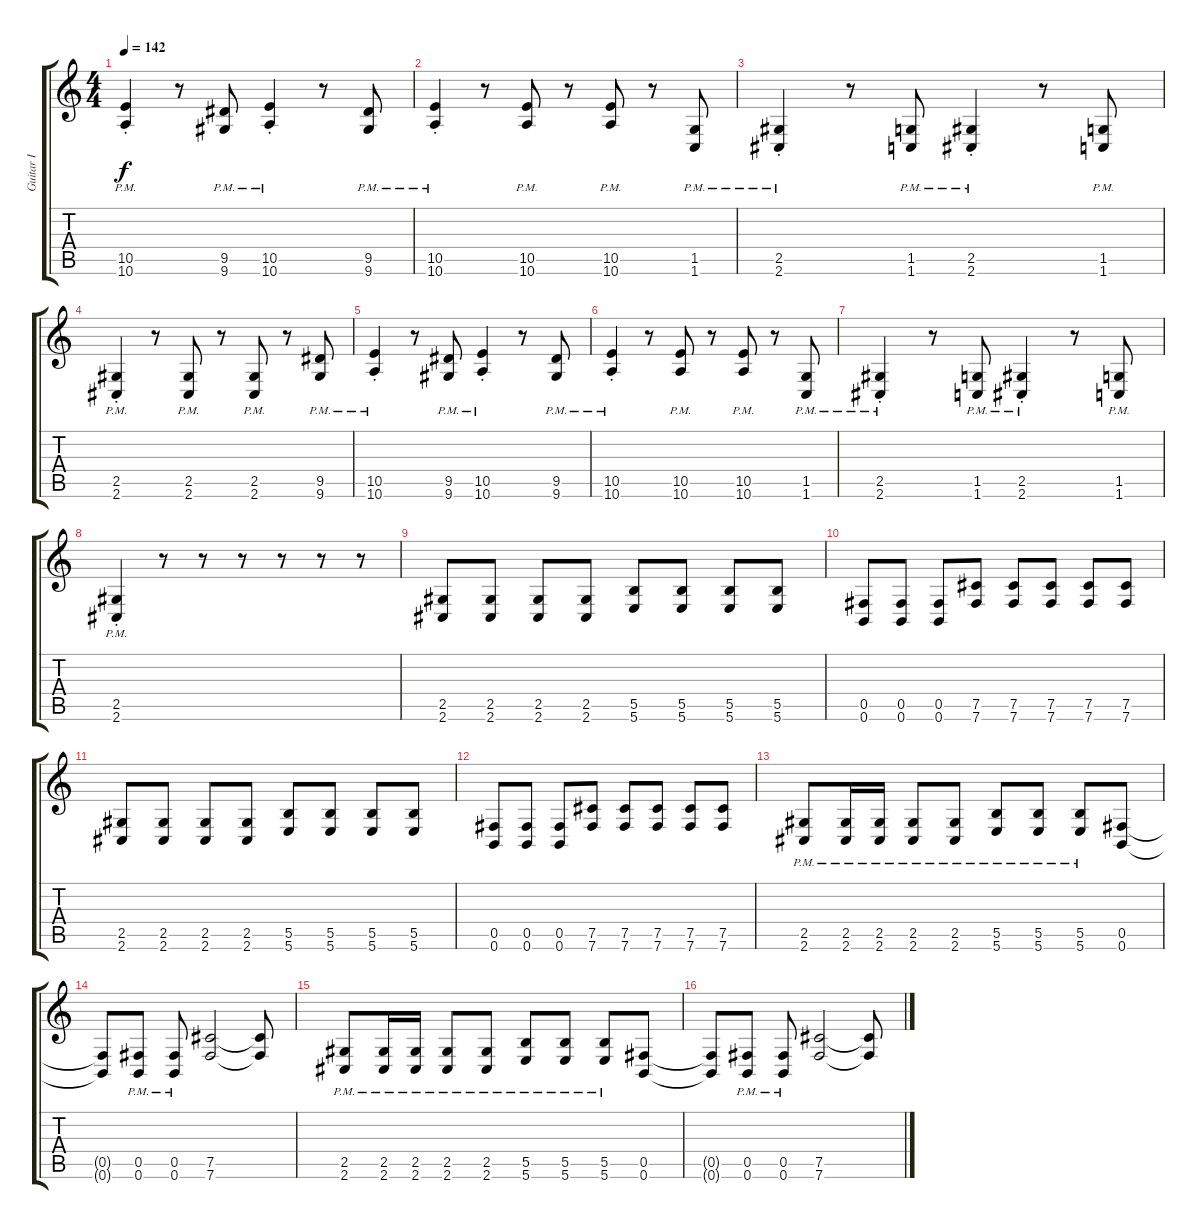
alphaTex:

\track ("Guitar I" "Guitar I") {instrument distortionguitar}
\staff {score tabs}
\tuning (Db4 Ab3 E3 B2 Gb2 B1) {hide}
\ts (4 4)
\tempo 142
\clef g2
\ks c
(10.5{pm st} 10.6{pm st}).4{dy f} r.8 (9.5{pm} 9.6{pm}).8 (10.5{pm st} 10.6{pm st}).4 r.8 (9.5{pm} 9.6{pm}).8 |
(10.5{pm st} 10.6{pm st}).4 r.8 (10.5{pm} 10.6{pm}).8 r.8 (10.5{pm} 10.6{pm}).8 r.8 (1.5{pm} 1.6{pm}).8 |
(2.5{pm st} 2.6{pm st}).4 r.8 (1.5{pm} 1.6{pm}).8 (2.5{pm st} 2.6{pm st}).4 r.8 (1.5{pm} 1.6{pm}).8 |
(2.5{pm st} 2.6{pm st}).4 r.8 (2.5{pm} 2.6{pm}).8 r.8 (2.5{pm} 2.6{pm}).8 r.8 (9.5{pm} 9.6{pm}).8 |
(10.5{pm st} 10.6{pm st}).4 r.8 (9.5{pm} 9.6{pm}).8 (10.5{pm st} 10.6{pm st}).4 r.8 (9.5{pm} 9.6{pm}).8 |
(10.5{pm st} 10.6{pm st}).4 r.8 (10.5{pm} 10.6{pm}).8 r.8 (10.5{pm} 10.6{pm}).8 r.8 (1.5{pm} 1.6{pm}).8 |
(2.5{pm st} 2.6{pm st}).4 r.8 (1.5{pm} 1.6{pm}).8 (2.5{pm st} 2.6{pm st}).4 r.8 (1.5{pm} 1.6{pm}).8 |
(2.5{pm st} 2.6{pm st}).4 r.8 r.8 r.8 r.8 r.8 r.8 |
(2.5 2.6).8 (2.5 2.6).8 (2.5 2.6).8 (2.5 2.6).8 (5.5 5.6).8 (5.5 5.6).8 (5.5 5.6).8 (5.5 5.6).8 |
(0.5 0.6).8 (0.5 0.6).8 (0.5 0.6).8 (7.5 7.6).8 (7.5 7.6).8 (7.5 7.6).8 (7.5 7.6).8 (7.5 7.6).8 |
(2.5 2.6).8 (2.5 2.6).8 (2.5 2.6).8 (2.5 2.6).8 (5.5 5.6).8 (5.5 5.6).8 (5.5 5.6).8 (5.5 5.6).8 |
(0.5 0.6).8 (0.5 0.6).8 (0.5 0.6).8 (7.5 7.6).8 (7.5 7.6).8 (7.5 7.6).8 (7.5 7.6).8 (7.5 7.6).8 |
(2.5{pm} 2.6{pm}).8 (2.5{pm} 2.6{pm}).16 (2.5{pm} 2.6{pm}).16 (2.5{pm} 2.6{pm}).8 (2.5{pm} 2.6{pm}).8 (5.5{pm} 5.6{pm}).8 (5.5{pm} 5.6{pm}).8 (5.5{pm} 5.6{pm}).8 (0.5 0.6).8 |
(0.5{t} 0.6{t}).8 (0.5{pm} 0.6{pm}).8 (0.5{pm} 0.6{pm}).8 (7.5 7.6).2 (7.5{t} 7.6{t}).8 |
(2.5{pm} 2.6{pm}).8 (2.5{pm} 2.6{pm}).16 (2.5{pm} 2.6{pm}).16 (2.5{pm} 2.6{pm}).8 (2.5{pm} 2.6{pm}).8 (5.5{pm} 5.6{pm}).8 (5.5{pm} 5.6{pm}).8 (5.5{pm} 5.6{pm}).8 (0.5 0.6).8 |
(0.5{t} 0.6{t}).8 (0.5{pm} 0.6{pm}).8 (0.5{pm} 0.6{pm}).8 (7.5 7.6).2 (7.5{t} 7.6{t}).8
